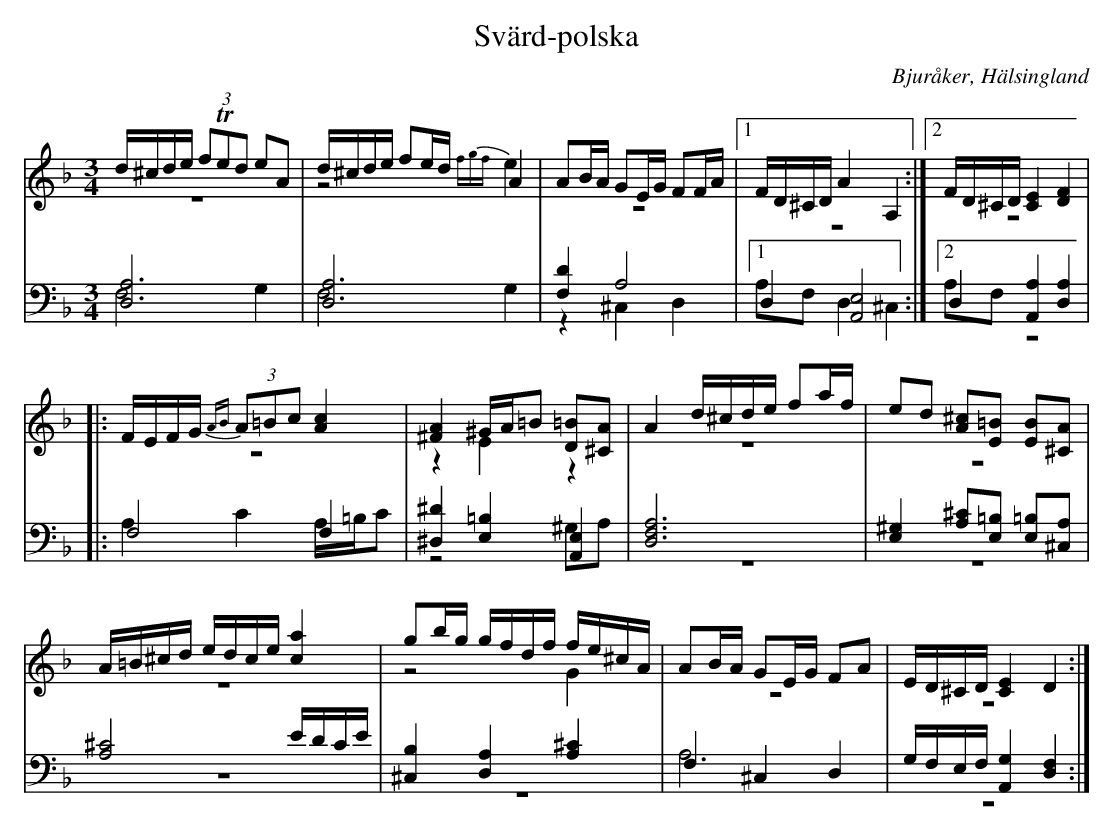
X:1
T: Svärd-polska
O: Bjuråker, Hälsingland
M: 3/4
L: 1/8
K: Dm
V:1
V:2 merge
V:3
V:4 merge
V:1
d/^c/d/e/ (3fTed eA|d/^c/d/e/ fe/d/ A2|AB/A/ GE/G/ FF/A/|1 F/D/^C/D/ A2 A,2:|2 F/D/^C/D/ [C2E2] [D2F2]|
|:F/E/F/G/ (3{AB}A=Bc [A2c2]|[^F2A2] ^G/A/=B [D=B][^CA]|A2 d/^c/d/e/ fa/f/|ed [A^c][E=B] [EB][^CA]|
A/=B/^c/d/ e/d/c/e/ [c2a2]|gb/g/ g/f/d/f/ f/e/^c/A/|AB/A/ GE/G/ FA|E/D/^C/D/ [C2E2] D2:|
V:2
z6|z4 {fgf}e2|z6|1 z6:|2 z6|
|:z6|z2 E2 z2|z6|z6|
z6|z4 G2|z6|z6:|
V:3 clef=bass
[D,6A,6]|[D,6A,6]|[F,2D2] A,4|1 D,2 [A,,4E,4]:|2 D,2 [A,,2A,2] [D,2A,2]|
|:F,4 F,2|[^D,2^D2] [E,2=B,2] [A,,2E,2]|[D,6F,6A,6]|[E,2^G,2] [A,^C][E,=B,] [E,=B,][^C,A,]|
[A,4^C4] E/D/C/E/|[^C,2B,2]  [D,2A,2] [A,2^C2]|F,2 ^C,2 D,2|G,/F,/E,/F,/ [A,,2G,2] [D,2F,2]:|
V:4 clef=bass
F,4 G,2|F,4 G,2|z2 ^C,2 D,2|1 A,F, D,2 ^C,2:|2 A,F,  z4|
|:A,2 C2 A,/=B,/C|z4 ^G,A,|z6|z6|
z6|z6|A,6|z6:|
